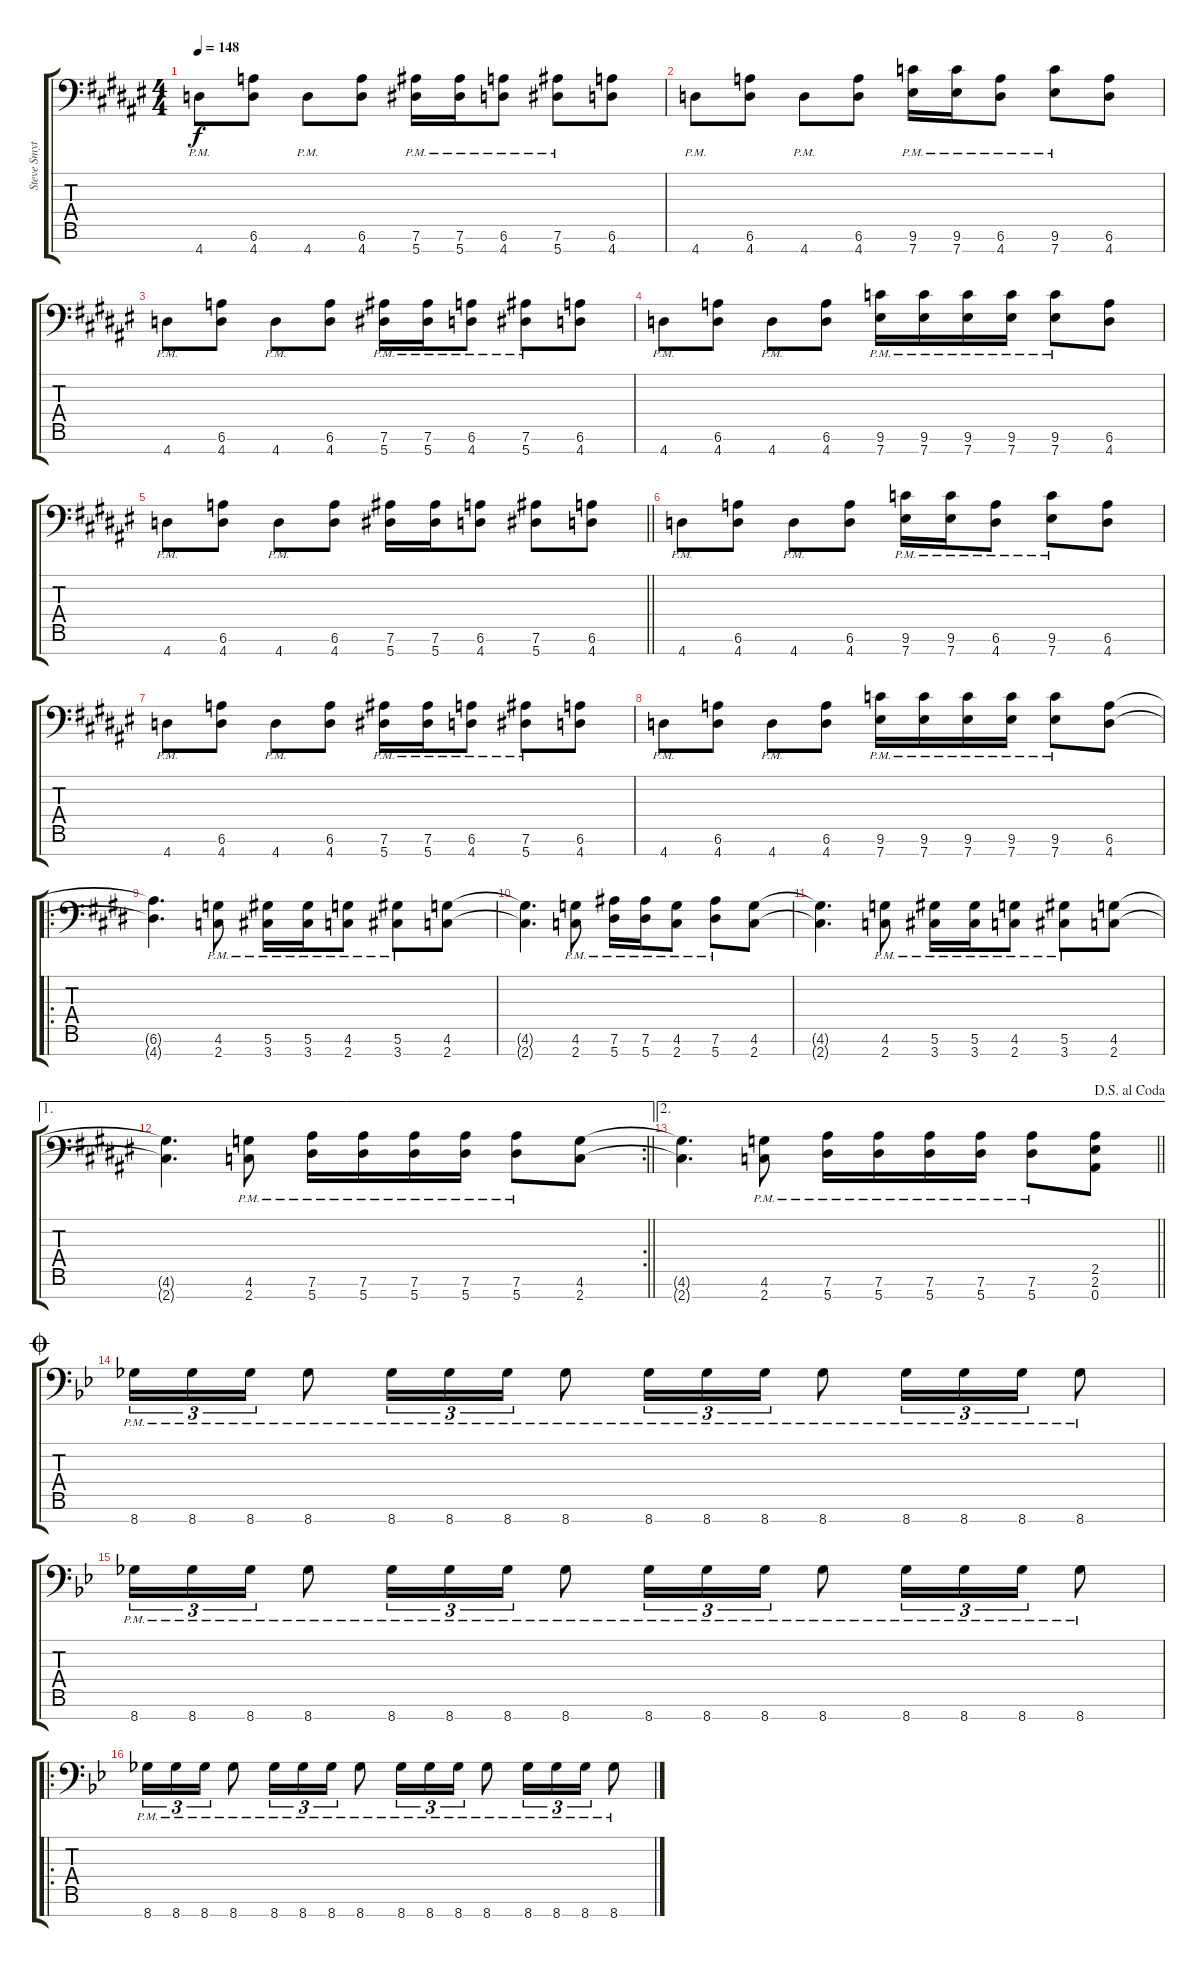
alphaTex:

\track ("Steve Smyth" "Steve Smyt") {instrument distortionguitar}
\staff {score tabs}
\tuning (Eb4 Bb3 Gb3 Db3 Ab2 Eb2 Bb1) {hide}
\ts (4 4)
\tempo 148
\clef f4
\ks f#
4.7{pm}.8{dy f} (6.6 4.7).8 4.7{pm}.8 (6.6 4.7).8 (7.6{pm} 5.7{pm}).16 (7.6{pm} 5.7{pm}).16 (6.6{pm} 4.7{pm}).8 (7.6{pm} 5.7{pm}).8 (6.6 4.7).8 |
4.7{pm}.8 (6.6 4.7).8 4.7{pm}.8 (6.6 4.7).8 (9.6{pm} 7.7{pm}).16 (9.6{pm} 7.7{pm}).16 (6.6{pm} 4.7{pm}).8 (9.6{pm} 7.7{pm}).8 (6.6 4.7).8 |
4.7{pm}.8 (6.6 4.7).8 4.7{pm}.8 (6.6 4.7).8 (7.6{pm} 5.7{pm}).16 (7.6{pm} 5.7{pm}).16 (6.6{pm} 4.7{pm}).8 (7.6{pm} 5.7{pm}).8 (6.6 4.7).8 |
4.7{pm}.8 (6.6 4.7).8 4.7{pm}.8 (6.6 4.7).8 (9.6{pm} 7.7{pm}).16 (9.6{pm} 7.7{pm}).16 (9.6{pm} 7.7{pm}).16 (9.6{pm} 7.7{pm}).16 (9.6{pm} 7.7{pm}).8 (6.6 4.7).8 |
\barLineRight lightlight
4.7{pm}.8 (6.6 4.7).8 4.7{pm}.8 (6.6 4.7).8 (7.6 5.7).16 (7.6 5.7).16 (6.6 4.7).8 (7.6 5.7).8 (6.6 4.7).8 |
4.7{pm}.8 (6.6 4.7).8 4.7{pm}.8 (6.6 4.7).8 (9.6{pm} 7.7{pm}).16 (9.6{pm} 7.7{pm}).16 (6.6{pm} 4.7{pm}).8 (9.6{pm} 7.7{pm}).8 (6.6 4.7).8 |
4.7{pm}.8 (6.6 4.7).8 4.7{pm}.8 (6.6 4.7).8 (7.6{pm} 5.7{pm}).16 (7.6{pm} 5.7{pm}).16 (6.6{pm} 4.7{pm}).8 (7.6{pm} 5.7{pm}).8 (6.6 4.7).8 |
4.7{pm}.8 (6.6 4.7).8 4.7{pm}.8 (6.6 4.7).8 (9.6{pm} 7.7{pm}).16 (9.6{pm} 7.7{pm}).16 (9.6{pm} 7.7{pm}).16 (9.6{pm} 7.7{pm}).16 (9.6{pm} 7.7{pm}).8 (6.6 4.7).8 |
\ro
\ks e
(6.6{t} 4.7{t}).4{d} (4.6{pm} 2.7{pm}).8 (5.6{pm} 3.7{pm}).16 (5.6{pm} 3.7{pm}).16 (4.6{pm} 2.7{pm}).8 (5.6{pm} 3.7{pm}).8 (4.6 2.7).8 |
(4.6{t} 2.7{t}).4{d} (4.6{pm} 2.7{pm}).8 (7.6{pm} 5.7{pm}).16 (7.6{pm} 5.7{pm}).16 (4.6{pm} 2.7{pm}).8 (7.6{pm} 5.7{pm}).8 (4.6 2.7).8 |
(4.6{t} 2.7{t}).4{d} (4.6{pm} 2.7{pm}).8 (5.6{pm} 3.7{pm}).16 (5.6{pm} 3.7{pm}).16 (4.6{pm} 2.7{pm}).8 (5.6{pm} 3.7{pm}).8 (4.6 2.7).8 |
\ae 1
\rc 2
\barLineRight lightlight
\ks f#
(4.6{t} 2.7{t}).4{d} (4.6{pm} 2.7{pm}).8 (7.6{pm} 5.7{pm}).16 (7.6{pm} 5.7{pm}).16 (7.6{pm} 5.7{pm}).16 (7.6{pm} 5.7{pm}).16 (7.6{pm} 5.7{pm}).8 (4.6 2.7).8 |
\ae 2
\jump dalsegnoalcoda
\barLineRight lightlight
(4.6{t} 2.7{t}).4{d} (4.6{pm} 2.7{pm}).8 (7.6{pm} 5.7{pm}).16 (7.6{pm} 5.7{pm}).16 (7.6{pm} 5.7{pm}).16 (7.6{pm} 5.7{pm}).16 (7.6{pm} 5.7{pm}).8 (2.5 2.6 0.7).8 |
\jump coda
\ks bb
8.7{pm}.16{tu (3 2)} 8.7{pm}.16{tu (3 2)} 8.7{pm}.16{tu (3 2)} 8.7{pm}.8 8.7{pm}.16{tu (3 2)} 8.7{pm}.16{tu (3 2)} 8.7{pm}.16{tu (3 2)} 8.7{pm}.8 8.7{pm}.16{tu (3 2)} 8.7{pm}.16{tu (3 2)} 8.7{pm}.16{tu (3 2)} 8.7{pm}.8 8.7{pm}.16{tu (3 2)} 8.7{pm}.16{tu (3 2)} 8.7{pm}.16{tu (3 2)} 8.7{pm}.8 |
8.7{pm}.16{tu (3 2)} 8.7{pm}.16{tu (3 2)} 8.7{pm}.16{tu (3 2)} 8.7{pm}.8 8.7{pm}.16{tu (3 2)} 8.7{pm}.16{tu (3 2)} 8.7{pm}.16{tu (3 2)} 8.7{pm}.8 8.7{pm}.16{tu (3 2)} 8.7{pm}.16{tu (3 2)} 8.7{pm}.16{tu (3 2)} 8.7{pm}.8 8.7{pm}.16{tu (3 2)} 8.7{pm}.16{tu (3 2)} 8.7{pm}.16{tu (3 2)} 8.7{pm}.8 |
\ro
8.7{pm}.16{tu (3 2)} 8.7{pm}.16{tu (3 2)} 8.7{pm}.16{tu (3 2)} 8.7{pm}.8 8.7{pm}.16{tu (3 2)} 8.7{pm}.16{tu (3 2)} 8.7{pm}.16{tu (3 2)} 8.7{pm}.8 8.7{pm}.16{tu (3 2)} 8.7{pm}.16{tu (3 2)} 8.7{pm}.16{tu (3 2)} 8.7{pm}.8 8.7{pm}.16{tu (3 2)} 8.7{pm}.16{tu (3 2)} 8.7{pm}.16{tu (3 2)} 8.7{pm}.8
